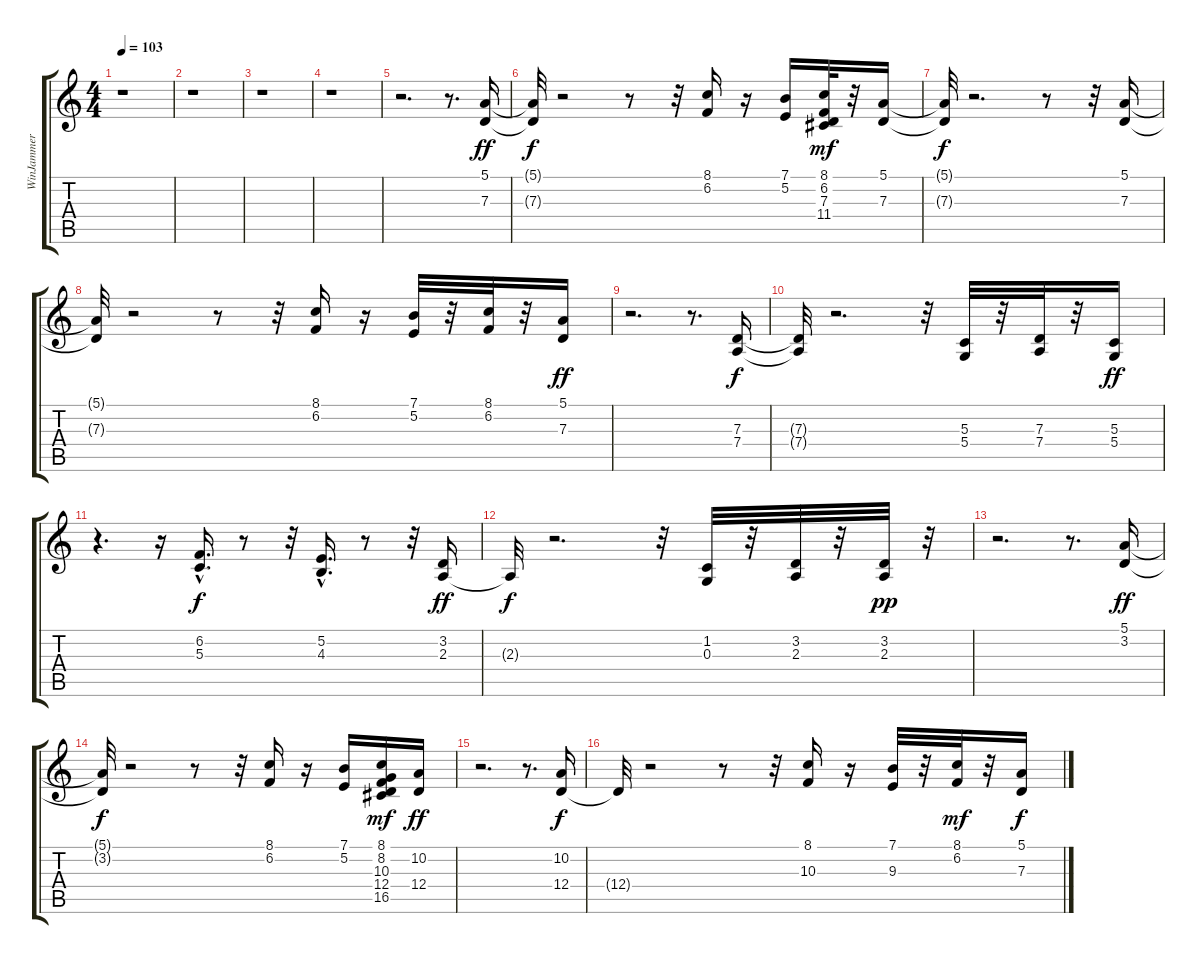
\track ("WinJammer Demo" "WinJammer ") {instrument electricpiano2}
\staff {score tabs}
\tuning (E4 B3 G3 D3 A2 E2) {hide}
\ts (4 4)
\tempo 103
\clef g2
\ks c
r.1{dy ff instrument electricpiano2} |
r.1 |
r.1 |
r.1 |
r.2{d} r.8{d} (5.1 7.3).16 |
(5.1{t} 7.3{t}).32{dy f} r.2 r.8 r.32 (8.1 6.2).16 r.16 (7.1 5.2).16 (8.1 6.2 7.3 11.4).32{dy mf} r.32 (5.1 7.3).16 |
(5.1{t} 7.3{t}).32{dy f} r.2{d} r.8 r.32 (5.1 7.3).16 |
(5.1{t} 7.3{t}).32 r.2 r.8 r.32 (8.1 6.2).16 r.16 (7.1 5.2).32 r.32 (8.1 6.2).32 r.32 (5.1 7.3).16{dy ff} |
r.2{d} r.8{d} (7.3 7.4).16{dy f} |
(7.3{t} 7.4{t}).32 r.2{d} r.32 (5.3 5.4).32 r.32 (7.3 7.4).32 r.32 (5.3 5.4).16{dy ff} |
r.4{d} r.16 (6.2{hac} 5.3{hac}).16{d dy f} r.8 r.32 (5.2{hac} 4.3{hac}).16{d} r.8 r.32 (3.2 2.3).16{dy ff} |
2.3{t}.32{dy f} r.2{d} r.32 (1.2 0.3).32 r.32 (3.2 2.3).32 r.32 (3.2 2.3).32{dy pp} r.32 |
r.2{d} r.8{d} (5.1 3.2).16{dy ff} |
(5.1{t} 3.2{t}).32{dy f} r.2 r.8 r.32 (8.1 6.2).16 r.16 (7.1 5.2).16 (8.1 8.2 10.3 12.4 16.5).16{dy mf} (10.2 12.4).16{dy ff} |
r.2{d} r.8{d} (10.2 12.4).16{dy f} |
12.4{t}.32 r.2 r.8 r.32 (8.1 10.3).16 r.16 (7.1 9.3).32 r.32 (8.1 6.2).32{dy mf} r.32 (5.1 7.3).16{dy f}
